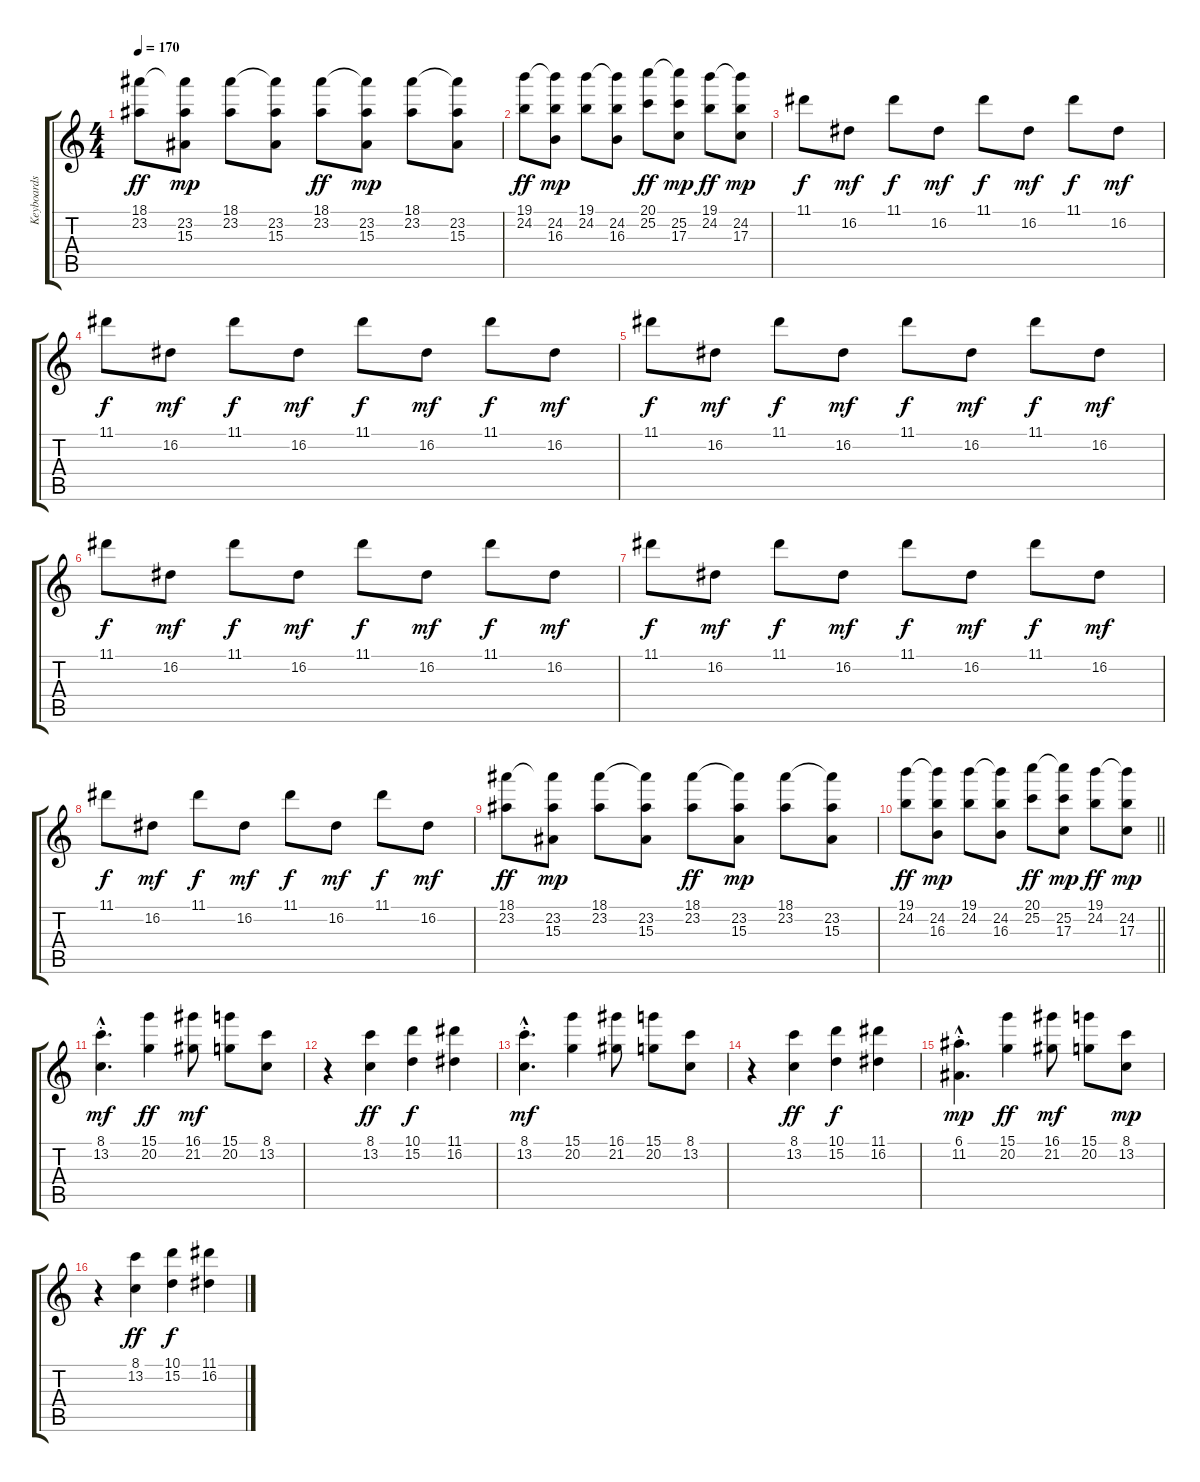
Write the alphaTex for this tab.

\track ("Keyboards" "Keyboards") {instrument stringensemble1}
\staff {score tabs}
\tuning (E5 B3 G3 D3 A2 E2) {hide}
\ts (4 4)
\tempo 170
\clef g2
\ks c
(18.1 23.2).8{dy ff} (18.1{t} 23.2 15.3).8{dy mp} (18.1 23.2).8 (18.1{t} 23.2 15.3).8 (18.1 23.2).8{dy ff} (18.1{t} 23.2 15.3).8{dy mp} (18.1 23.2).8 (18.1{t} 23.2 15.3).8 |
(19.1 24.2).8{dy ff} (19.1{t} 24.2 16.3).8{dy mp} (19.1 24.2).8 (19.1{t} 24.2 16.3).8 (20.1 25.2).8{dy ff} (20.1{t} 25.2 17.3).8{dy mp} (19.1 24.2).8{dy ff} (19.1{t} 24.2 17.3).8{dy mp} |
11.1.8{dy f} 16.2.8{dy mf} 11.1.8{dy f} 16.2.8{dy mf} 11.1.8{dy f} 16.2.8{dy mf} 11.1.8{dy f} 16.2.8{dy mf} |
11.1.8{dy f} 16.2.8{dy mf} 11.1.8{dy f} 16.2.8{dy mf} 11.1.8{dy f} 16.2.8{dy mf} 11.1.8{dy f} 16.2.8{dy mf} |
11.1.8{dy f} 16.2.8{dy mf} 11.1.8{dy f} 16.2.8{dy mf} 11.1.8{dy f} 16.2.8{dy mf} 11.1.8{dy f} 16.2.8{dy mf} |
11.1.8{dy f} 16.2.8{dy mf} 11.1.8{dy f} 16.2.8{dy mf} 11.1.8{dy f} 16.2.8{dy mf} 11.1.8{dy f} 16.2.8{dy mf} |
11.1.8{dy f} 16.2.8{dy mf} 11.1.8{dy f} 16.2.8{dy mf} 11.1.8{dy f} 16.2.8{dy mf} 11.1.8{dy f} 16.2.8{dy mf} |
11.1.8{dy f} 16.2.8{dy mf} 11.1.8{dy f} 16.2.8{dy mf} 11.1.8{dy f} 16.2.8{dy mf} 11.1.8{dy f} 16.2.8{dy mf} |
(18.1 23.2).8{dy ff} (18.1{t} 23.2 15.3).8{dy mp} (18.1 23.2).8 (18.1{t} 23.2 15.3).8 (18.1 23.2).8{dy ff} (18.1{t} 23.2 15.3).8{dy mp} (18.1 23.2).8 (18.1{t} 23.2 15.3).8 |
\barLineRight lightlight
(19.1 24.2).8{dy ff} (19.1{t} 24.2 16.3).8{dy mp} (19.1 24.2).8 (19.1{t} 24.2 16.3).8 (20.1 25.2).8{dy ff} (20.1{t} 25.2 17.3).8{dy mp} (19.1 24.2).8{dy ff} (19.1{t} 24.2 17.3).8{dy mp} |
(8.1{hac st} 13.2{hac st}).4{d dy mf volume 14} (15.1 20.2).4{dy ff} (16.1 21.2).8{dy mf} (15.1 20.2).8 (8.1 13.2).8 |
r.4 (8.1 13.2).4{dy ff} (10.1 15.2).4{dy f} (11.1 16.2).4 |
(8.1{hac st} 13.2{hac st}).4{d dy mf} (15.1 20.2).4 (16.1 21.2).8 (15.1 20.2).8 (8.1 13.2).8 |
r.4 (8.1 13.2).4{dy ff} (10.1 15.2).4{dy f} (11.1 16.2).4 |
(6.1{hac st} 11.2{hac st}).4{d dy mp} (15.1 20.2).4{dy ff} (16.1 21.2).8{dy mf} (15.1 20.2).8 (8.1 13.2).8{dy mp} |
r.4 (8.1 13.2).4{dy ff} (10.1 15.2).4{dy f} (11.1 16.2).4
